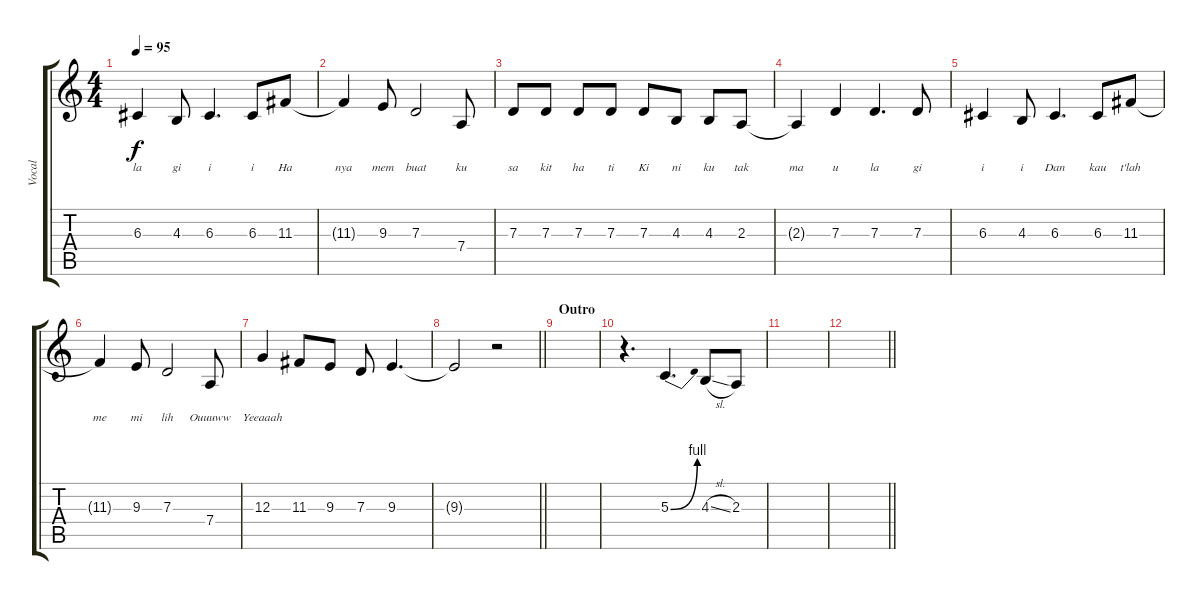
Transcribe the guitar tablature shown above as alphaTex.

\track ("Vocal" "Vocal") {instrument lead2sawtooth}
\staff {score tabs}
\tuning (E4 B3 G3 D3 A2 E2) {hide}
\ts (4 4)
\tempo 95
\clef g2
\ks c
6.3.4{lyrics (0 "la") lyrics (1 "") lyrics (2 "") lyrics (3 "") lyrics (4 "") dy f} 4.3.8{lyrics (0 "gi") lyrics (1 "") lyrics (2 "") lyrics (3 "") lyrics (4 "")} 6.3.4{d lyrics (0 "i") lyrics (1 "") lyrics (2 "") lyrics (3 "") lyrics (4 "")} 6.3.8{lyrics (0 "i") lyrics (1 "") lyrics (2 "") lyrics (3 "") lyrics (4 "")} 11.3.8{lyrics (0 "Ha") lyrics (1 "") lyrics (2 "") lyrics (3 "") lyrics (4 "")} |
11.3{t}.4{lyrics (0 "nya") lyrics (1 "") lyrics (2 "") lyrics (3 "") lyrics (4 "")} 9.3.8{lyrics (0 "mem") lyrics (1 "") lyrics (2 "") lyrics (3 "") lyrics (4 "")} 7.3.2{lyrics (0 "buat") lyrics (1 "") lyrics (2 "") lyrics (3 "") lyrics (4 "")} 7.4.8{lyrics (0 "ku") lyrics (1 "") lyrics (2 "") lyrics (3 "") lyrics (4 "")} |
7.3.8{lyrics (0 "sa") lyrics (1 "") lyrics (2 "") lyrics (3 "") lyrics (4 "")} 7.3.8{lyrics (0 "kit") lyrics (1 "") lyrics (2 "") lyrics (3 "") lyrics (4 "")} 7.3.8{lyrics (0 "ha") lyrics (1 "") lyrics (2 "") lyrics (3 "") lyrics (4 "")} 7.3.8{lyrics (0 "ti") lyrics (1 "") lyrics (2 "") lyrics (3 "") lyrics (4 "")} 7.3.8{lyrics (0 "Ki") lyrics (1 "") lyrics (2 "") lyrics (3 "") lyrics (4 "")} 4.3.8{lyrics (0 "ni") lyrics (1 "") lyrics (2 "") lyrics (3 "") lyrics (4 "")} 4.3.8{lyrics (0 "ku") lyrics (1 "") lyrics (2 "") lyrics (3 "") lyrics (4 "")} 2.3.8{lyrics (0 "tak") lyrics (1 "") lyrics (2 "") lyrics (3 "") lyrics (4 "")} |
2.3{t}.4{lyrics (0 "ma") lyrics (1 "") lyrics (2 "") lyrics (3 "") lyrics (4 "")} 7.3.4{lyrics (0 "u") lyrics (1 "") lyrics (2 "") lyrics (3 "") lyrics (4 "")} 7.3.4{d lyrics (0 "la") lyrics (1 "") lyrics (2 "") lyrics (3 "") lyrics (4 "")} 7.3.8{lyrics (0 "gi") lyrics (1 "") lyrics (2 "") lyrics (3 "") lyrics (4 "")} |
6.3.4{lyrics (0 "i") lyrics (1 "") lyrics (2 "") lyrics (3 "") lyrics (4 "")} 4.3.8{lyrics (0 "i") lyrics (1 "") lyrics (2 "") lyrics (3 "") lyrics (4 "")} 6.3.4{d lyrics (0 "Dan") lyrics (1 "") lyrics (2 "") lyrics (3 "") lyrics (4 "")} 6.3.8{lyrics (0 "kau") lyrics (1 "") lyrics (2 "") lyrics (3 "") lyrics (4 "")} 11.3.8{lyrics (0 "t'lah") lyrics (1 "") lyrics (2 "") lyrics (3 "") lyrics (4 "")} |
11.3{t}.4{lyrics (0 "me") lyrics (1 "") lyrics (2 "") lyrics (3 "") lyrics (4 "")} 9.3.8{lyrics (0 "mi") lyrics (1 "") lyrics (2 "") lyrics (3 "") lyrics (4 "")} 7.3.2{lyrics (0 "lih") lyrics (1 "") lyrics (2 "") lyrics (3 "") lyrics (4 "")} 7.4.8{lyrics (0 "Ouuuww") lyrics (1 "") lyrics (2 "") lyrics (3 "") lyrics (4 "")} |
12.3.4{lyrics (0 "Yeeaaah") lyrics (1 "") lyrics (2 "") lyrics (3 "") lyrics (4 "")} 11.3.8 9.3.8 7.3.8 9.3.4{d} |
\barLineRight lightlight
9.3{t}.2 r.2 |
\section ("" "Outro")
|
r.4{d} 5.3{be (bend 0 0 60 4)}.4{d} 4.3{sl}.8 2.3.8 |
|
\barLineRight lightlight
